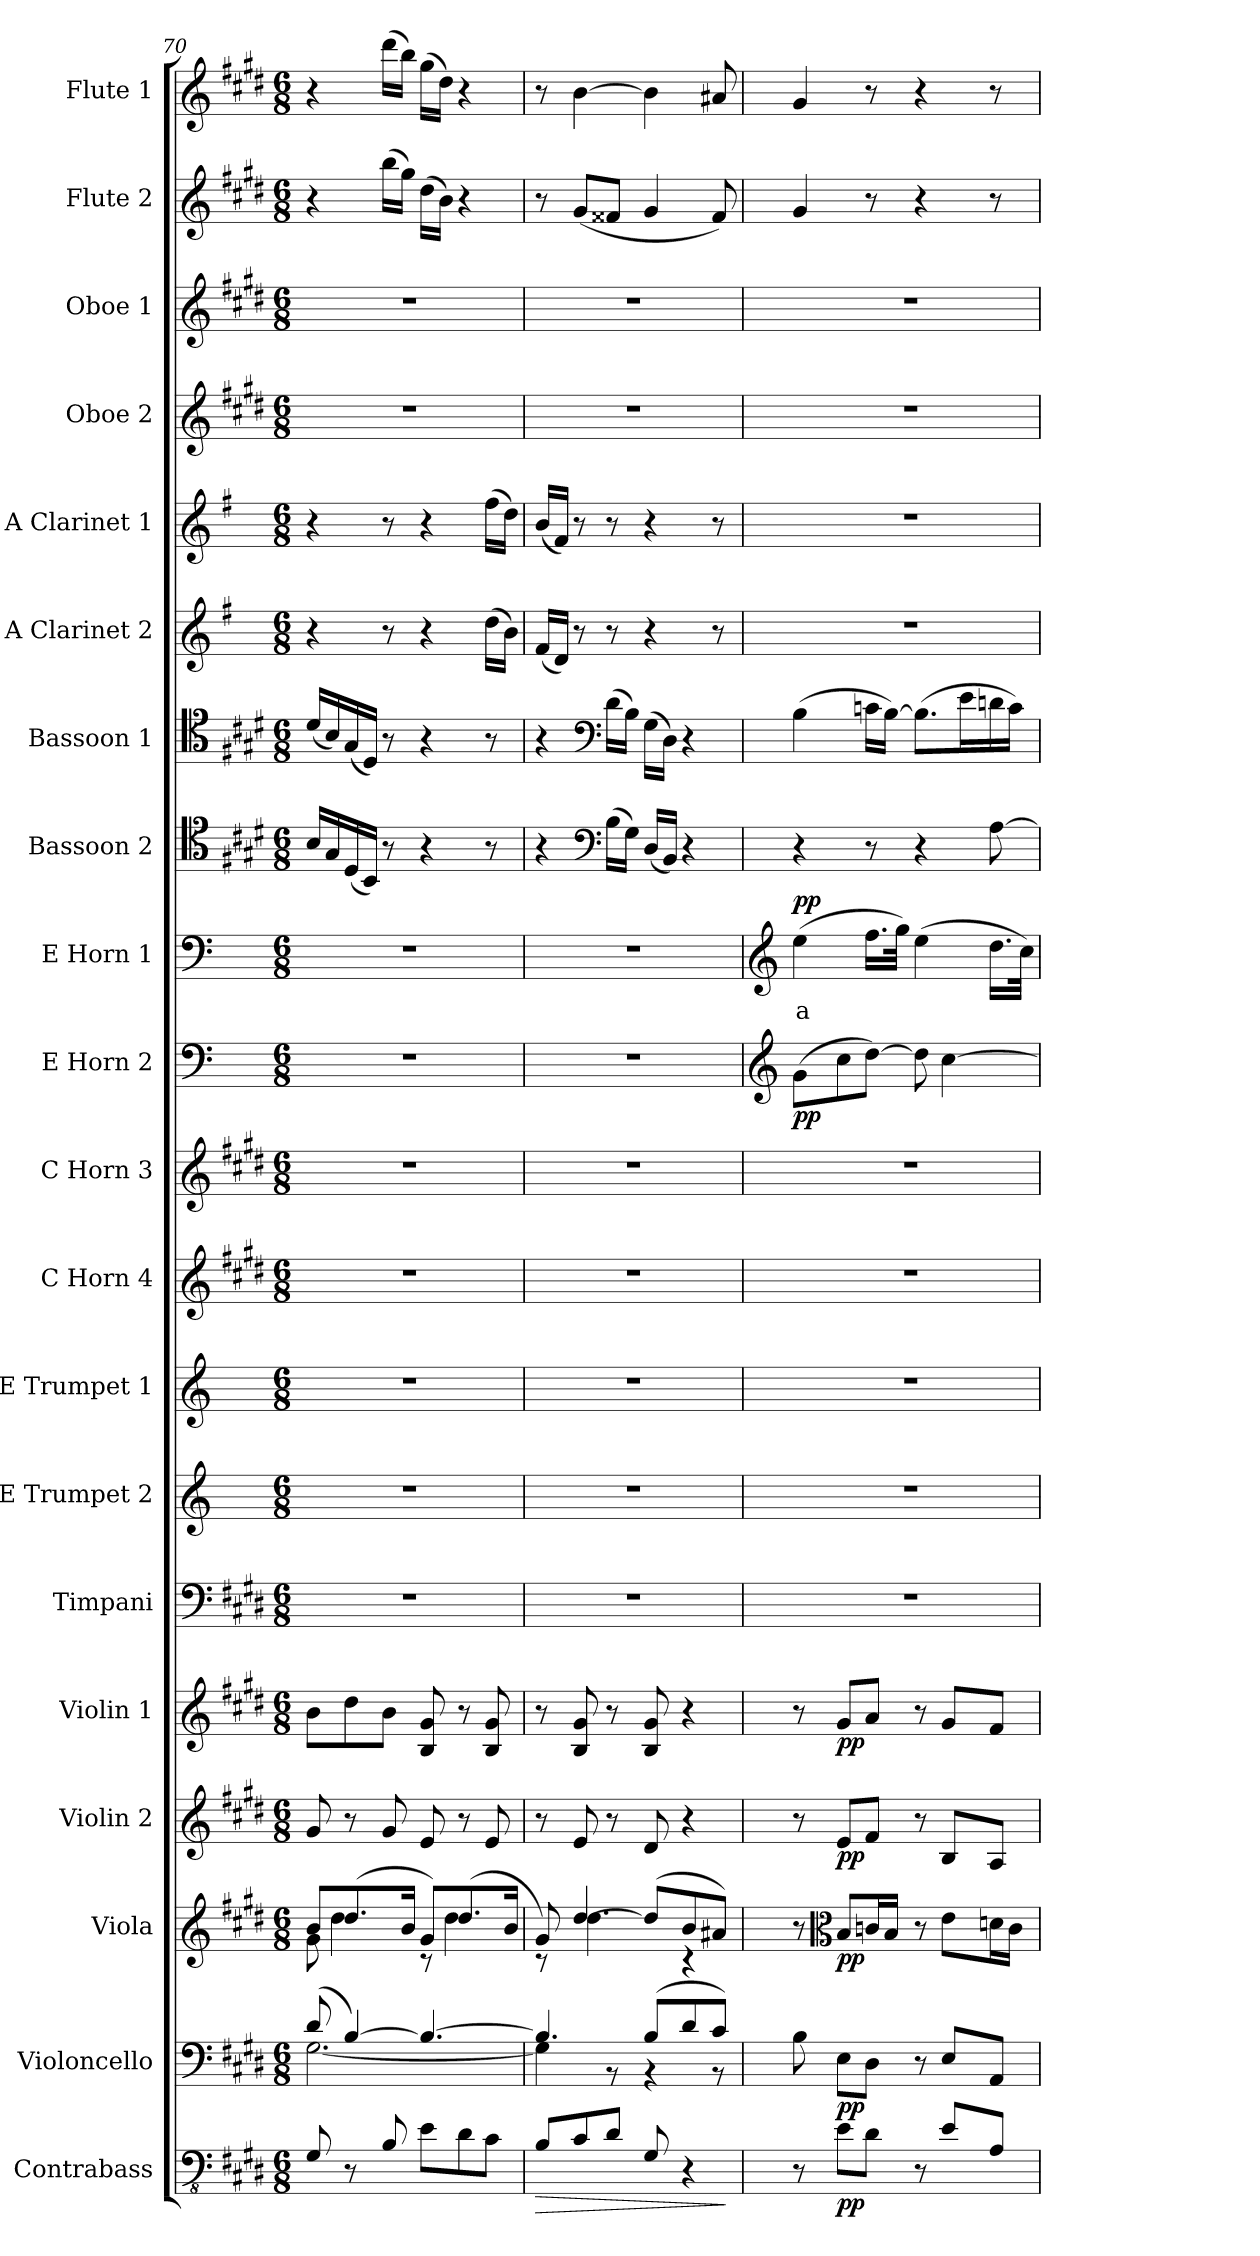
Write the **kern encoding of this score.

**kern	**dynam	**kern	**dynam	**kern	**dynam	**kern	**dynam	**kern	**dynam	**kern	**kern	**kern	**kern	**kern	**kern	**dynam	**kern	**text	**dynam	**kern	**kern	**kern	**kern	**kern	**kern	**kern	**kern
*part20	*part20	*part19	*part19	*part18	*part18	*part17	*part17	*part16	*part16	*part15	*part14	*part13	*part12	*part11	*part10	*part10	*part9	*part9	*part9	*part8	*part7	*part6	*part5	*part4	*part3	*part2	*part1
*staff20	*staff20	*staff19	*staff19	*staff18	*staff18	*staff17	*staff17	*staff16	*staff16	*staff15	*staff14	*staff13	*staff12	*staff11	*staff10	*staff10	*staff9	*staff9	*staff9	*staff8	*staff7	*staff6	*staff5	*staff4	*staff3	*staff2	*staff1
*I"Contrabass	*	*I"Violoncello	*	*I"Viola	*	*I"Violin 2	*	*I"Violin 1	*	*I"Timpani	*I"E Trumpet 2	*I"E Trumpet 1	*I"C Horn 4	*I"C Horn 3	*I"E Horn 2	*	*I"E Horn 1	*	*	*I"Bassoon 2	*I"Bassoon 1	*I"A Clarinet 2	*I"A Clarinet 1	*I"Oboe 2	*I"Oboe 1	*I"Flute 2	*I"Flute 1
*I'Cb	*	*I'Vc	*	*I'Vla	*	*I'Vln 2	*	*I'Vln 1	*	*I'Timp	*I'Tpt 2	*I'Tpt 1	*I'Hn 4	*I'Hn 3	*I'Hn 2	*	*I'Hn 1	*	*	*I'Bsn 2	*I'Bsn 1	*I'Cl 2	*I'Cl 1	*I'Ob 2	*I'Ob 1	*I'Fl 2	*I'Fl 1
*clefFv4	*	*clefF4	*	*clefG2	*	*clefG2	*	*clefG2	*	*clefF4	*clefG2	*clefG2	*clefG2	*clefG2	*clefF4	*	*clefF4	*	*	*clefC4	*clefC4	*clefG2	*clefG2	*clefG2	*clefG2	*clefG2	*clefG2
*ITrd7c12	*	*	*	*	*	*	*	*	*	*	*ITrd-2c-4	*ITrd-2c-4	*ITrd7c12	*ITrd7c12	*ITrd5c8	*	*ITrd5c8	*	*	*	*	*ITrd2c3	*ITrd2c3	*	*	*	*
*k[f#c#g#d#]	*	*k[f#c#g#d#]	*	*k[f#c#g#d#]	*	*k[f#c#g#d#]	*	*k[f#c#g#d#]	*	*k[f#c#g#d#]	*k[f#c#g#d#]	*k[f#c#g#d#]	*k[f#c#g#d#]	*k[f#c#g#d#]	*k[f#c#g#d#]	*	*k[f#c#g#d#]	*	*	*k[f#c#g#d#]	*k[f#c#g#d#]	*k[f#c#g#d#]	*k[f#c#g#d#]	*k[f#c#g#d#]	*k[f#c#g#d#]	*k[f#c#g#d#]	*k[f#c#g#d#]
*M6/8	*	*M6/8	*	*M6/8	*	*M6/8	*	*M6/8	*	*M6/8	*M6/8	*M6/8	*M6/8	*M6/8	*M6/8	*	*M6/8	*	*	*M6/8	*M6/8	*M6/8	*M6/8	*M6/8	*M6/8	*M6/8	*M6/8
=70	=70	=70	=70	=70	=70	=70	=70	=70	=70	=70	=70	=70	=70	=70	=70	=70	=70	=70	=70	=70	=70	=70	=70	=70	=70	=70	=70
*	*	*^	*	*^	*	*	*	*	*	*	*	*	*	*	*	*	*	*	*	*	*	*	*	*	*	*	*
8GGG#/	.	(8d#/	[2.G#\	.	8b/L	8g#\	.	8g#/	.	8b\L	.	2.r	2.r	2.r	2.r	2.r	2.r	.	2.r	.	.	16B/LL	(16d#/LL	4r	4r	2.r	2.r	4r	4r
.	.	.	.	.	.	.	.	.	.	.	.	.	.	.	.	.	.	.	.	.	.	16G#/	16B/)	.	.	.	.	.	.
8r	.	[4B/)	.	.	(8.dd#/	4dd#\	.	8r	.	8dd#\	.	.	.	.	.	.	.	.	.	.	.	(16D#/	(16G#/	.	.	.	.	.	.
.	.	.	.	.	.	.	.	.	.	.	.	.	.	.	.	.	.	.	.	.	.	16BB/JJ)	16D#/JJ)	.	.	.	.	.	.
8BBB/	.	.	.	.	.	.	.	8g#/	.	8b\J	.	.	.	.	.	.	.	.	.	.	.	8r	8r	8r	8r	.	.	(16bb\LL	(16ddd#\LL
.	.	.	.	.	16b/Jk	.	.	.	.	.	.	.	.	.	.	.	.	.	.	.	.	.	.	.	.	.	.	16gg#\JJ)	16bb\JJ)
8EE\L	.	4.B/_	.	.	8g#/L)	8r	.	8e/	.	8B/ 8g#/	.	.	.	.	.	.	.	.	.	.	.	4r	4r	4r	4r	.	.	(16dd#\LL	(16gg#\LL
.	.	.	.	.	.	.	.	.	.	.	.	.	.	.	.	.	.	.	.	.	.	.	.	.	.	.	.	16b\JJ)	16dd#\JJ)
8DD#\	.	.	.	.	(8.dd#/	4dd#\	.	8r	.	8r	.	.	.	.	.	.	.	.	.	.	.	.	.	.	.	.	.	4r	4r
8CC#\J	.	.	.	.	.	.	.	8e/	.	8B/ 8g#/	.	.	.	.	.	.	.	.	.	.	.	8r	8r	(16b\LL	(16dd#\LL	.	.	.	.
.	.	.	.	.	16b/Jk	.	.	.	.	.	.	.	.	.	.	.	.	.	.	.	.	.	.	16g#\JJ)	16b\JJ)	.	.	.	.
=71	=71	=71	=71	=71	=71	=71	=71	=71	=71	=71	=71	=71	=71	=71	=71	=71	=71	=71	=71	=71	=71	=71	=71	=71	=71	=71	=71	=71	=71
!	!LO:HP:b	!	!	!	!	!	!	!	!	!	!	!	!	!	!	!	!	!	!	!	!	!	!	!	!	!	!	!	!
8BBB/L	>	4.B/]	4G#\]	.	8g#/)	8r	.	8r	.	8r	.	2.r	2.r	2.r	2.r	2.r	2.r	.	2.r	.	.	4r	4r	(16d#/LL	(16g#/LL	2.r	2.r	8r	8r
.	.	.	.	.	.	.	.	.	.	.	.	.	.	.	.	.	.	.	.	.	.	.	.	16B/JJ)	16d#/JJ)	.	.	.	.
8CC#/	.	.	.	.	[4dd#/	4.dd#\	.	8e/	.	8B/ 8g#/	.	.	.	.	.	.	.	.	.	.	.	.	.	8r	8r	.	.	(8g#/L	[4b\
*	*	*	*	*	*	*	*	*	*	*	*	*	*	*	*	*	*	*	*	*	*	*clefF4	*clefF4	*	*	*	*	*	*
8DD#/J	.	.	8r	.	.	.	.	8r	.	8r	.	.	.	.	.	.	.	.	.	.	.	(16B\LL	(16d#\LL	8r	8r	.	.	8f##X/J	.
.	.	.	.	.	.	.	.	.	.	.	.	.	.	.	.	.	.	.	.	.	.	16G#\JJ)	16B\JJ)	.	.	.	.	.	.
8GGG#/	.	(8B/L	4r	.	(8dd#/L]	.	.	8d#/	.	8B/ 8g#/	.	.	.	.	.	.	.	.	.	.	.	(16D#/LL	(16G#\LL	4r	4r	.	.	4g#/	4b\]
.	.	.	.	.	.	.	.	.	.	.	.	.	.	.	.	.	.	.	.	.	.	16BB/JJ)	16D#\JJ)	.	.	.	.	.	.
4r	.	8d#/	.	.	8b/	4r	.	4r	.	4r	.	.	.	.	.	.	.	.	.	.	.	4r	4r	.	.	.	.	.	.
.	.	8c#/J)	8r	.	8a#X/J)	.	.	.	.	.	.	.	.	.	.	.	.	.	.	.	.	.	.	8r	8r	.	.	8f##/)	8a#X/
*	*	*v	*v	*	*	*	*	*	*	*	*	*	*	*	*	*	*	*	*	*	*	*	*	*	*	*	*	*	*
*	*	*	*	*v	*v	*	*	*	*	*	*	*	*	*	*	*	*	*	*	*	*	*	*	*	*	*	*	*
.	]	.	.	.	.	.	.	.	.	.	.	.	.	.	.	.	.	.	.	.	.	.	.	.	.	.	.
=72	=72	=72	=72	=72	=72	=72	=72	=72	=72	=72	=72	=72	=72	=72	=72	=72	=72	=72	=72	=72	=72	=72	=72	=72	=72	=72	=72
*	*	*	*	*	*	*	*	*	*	*	*	*	*	*	*clefG2	*	*clefG2	*	*	*	*	*	*	*	*	*	*
!	!	!	!	!	!	!	!	!	!	!	!	!	!	!	!	!LO:DY:b	!	!LO:LY:b:color=#FF0000	!LO:DY:b	!	!	!	!	!	!	!	!
8r	.	8B\	.	8r	.	8r	.	8r	.	2.r	2.r	2.r	2.r	2.r	(8B\L	pp	(4g#\	a	pp	4r	(4B\	2.r	2.r	2.r	2.r	4g#/	4g#/
*	*	*	*	*clefC3	*	*	*	*	*	*	*	*	*	*	*	*	*	*	*	*	*	*	*	*	*	*	*
!	!LO:DY:b	!	!LO:DY:b	!	!LO:DY:b	!	!LO:DY:b	!	!LO:DY:b	!	!	!	!	!	!	!	!	!	!	!	!	!	!	!	!	!	!
8EE\L	pp	8E\L	pp	8B/L	pp	8e/L	pp	8g#/L	pp	.	.	.	.	.	8e\	.	.	.	.	.	.	.	.	.	.	.	.
8DD#\J	.	8D#\J	.	16cn/L	.	8f#/J	.	8a/J	.	.	.	.	.	.	[8f#\J)	.	16.a\LL	.	.	8r	16cn\LL	.	.	.	.	8r	8r
.	.	.	.	16B/JJ	.	.	.	.	.	.	.	.	.	.	.	.	.	.	.	.	[16B\JJ)	.	.	.	.	.	.
.	.	.	.	.	.	.	.	.	.	.	.	.	.	.	.	.	32b\JJk)	.	.	.	.	.	.	.	.	.	.
8r	.	8r	.	8r	.	8r	.	8r	.	.	.	.	.	.	8f#\]	.	(4g#\	.	.	4r	(8.B\L]	.	.	.	.	4r	4r
8EE/L	.	8E/L	.	8e\L	.	8B/L	.	8g#/L	.	.	.	.	.	.	[4e\	.	.	.	.	.	.	.	.	.	.	.	.
.	.	.	.	.	.	.	.	.	.	.	.	.	.	.	.	.	.	.	.	.	16e\L	.	.	.	.	.	.
8AAA/J	.	8AA/J	.	16dn\L	.	8A/J	.	8f#/J	.	.	.	.	.	.	.	.	16.f#\LL	.	.	[8A\	16dn\	.	.	.	.	8r	8r
.	.	.	.	16c\JJ	.	.	.	.	.	.	.	.	.	.	.	.	.	.	.	.	16c\JJ)	.	.	.	.	.	.
.	.	.	.	.	.	.	.	.	.	.	.	.	.	.	.	.	32e\JJk)	.	.	.	.	.	.	.	.	.	.
=	=	=	=	=	=	=	=	=	=	=	=	=	=	=	=	=	=	=	=	=	=	=	=	=	=	=	=
*-	*-	*-	*-	*-	*-	*-	*-	*-	*-	*-	*-	*-	*-	*-	*-	*-	*-	*-	*-	*-	*-	*-	*-	*-	*-	*-	*-
